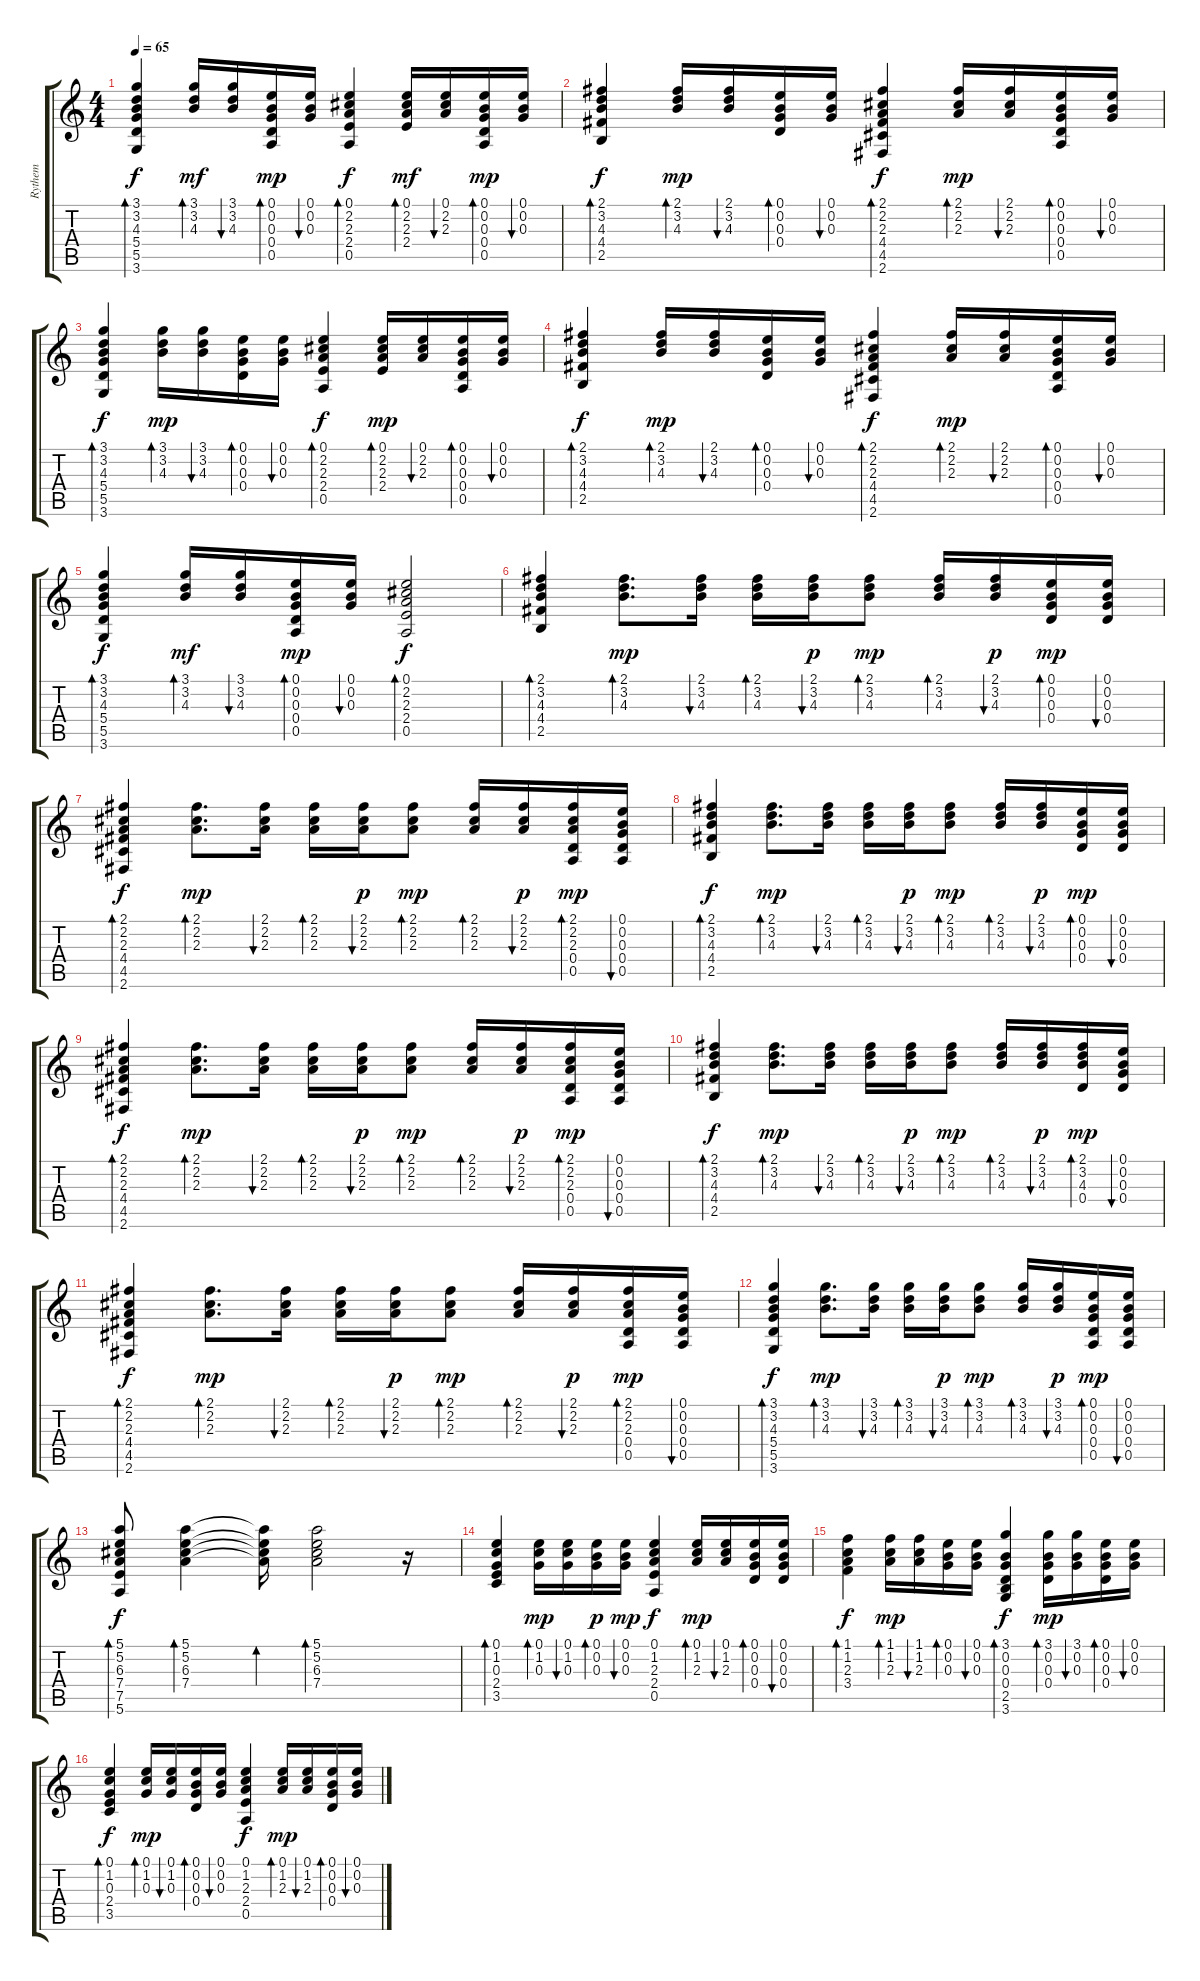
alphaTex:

\track ("Rythem" "Rythem") {instrument acousticguitarsteel}
\staff {score tabs}
\tuning (E4 B3 G3 D3 A2 E2) {hide}
\ts (4 4)
\tempo 65
\clef g2
\ks c
(3.1 3.2 4.3 5.4 5.5 3.6).4{bd 30 dy f} (3.1 3.2 4.3).16{bd 30 dy mf} (3.1 3.2 4.3).16{bu 60} (0.1 0.2 0.3 0.4 0.5).16{bd 30 dy mp} (0.1 0.2 0.3).16{bu 60} (0.1 2.2 2.3 2.4 0.5).4{bd 60 dy f} (0.1 2.2 2.3 2.4).16{bd 30 dy mf} (0.1 2.2 2.3).16{bu 60} (0.1 0.2 0.3 0.4 0.5).16{bd 30 dy mp} (0.1 0.2 0.3).16{bu 60} |
(2.1 3.2 4.3 4.4 2.5).4{bd 30 dy f} (2.1 3.2 4.3).16{bd 30 dy mp} (2.1 3.2 4.3).16{bu 60} (0.1 0.2 0.3 0.4).16{bd 30} (0.1 0.2 0.3).16{bu 60} (2.1 2.2 2.3 4.4 4.5 2.6).4{bd 30 dy f} (2.1 2.2 2.3).16{bd 30 dy mp} (2.1 2.2 2.3).16{bu 30} (0.1 0.2 0.3 0.4 0.5).16{bd 30} (0.1 0.2 0.3).16{bu 60} |
(3.1 3.2 4.3 5.4 5.5 3.6).4{bd 60 dy f} (3.1 3.2 4.3).16{bd 30 dy mp} (3.1 3.2 4.3).16{bu 60} (0.1 0.2 0.3 0.4).16{bd 30} (0.1 0.2 0.3).16{bu 60} (0.1 2.2 2.3 2.4 0.5).4{bd 60 dy f} (0.1 2.2 2.3 2.4).16{bd 30 dy mp} (0.1 2.2 2.3).16{bu 60} (0.1 0.2 0.3 0.4 0.5).16{bd 30} (0.1 0.2 0.3).16{bu 60} |
(2.1 3.2 4.3 4.4 2.5).4{bd 30 dy f} (2.1 3.2 4.3).16{bd 30 dy mp} (2.1 3.2 4.3).16{bu 60} (0.1 0.2 0.3 0.4).16{bd 30} (0.1 0.2 0.3).16{bu 60} (2.1 2.2 2.3 4.4 4.5 2.6).4{bd 30 dy f} (2.1 2.2 2.3).16{bd 30 dy mp} (2.1 2.2 2.3).16{bu 30} (0.1 0.2 0.3 0.4 0.5).16{bd 30} (0.1 0.2 0.3).16{bu 60} |
(3.1 3.2 4.3 5.4 5.5 3.6).4{bd 60 dy f} (3.1 3.2 4.3).16{bd 30 dy mf} (3.1 3.2 4.3).16{bu 60} (0.1 0.2 0.3 0.4 0.5).16{bd 30 dy mp} (0.1 0.2 0.3).16{bu 60} (0.1 2.2 2.3 2.4 0.5).2{bd 60 dy f} |
(2.1 3.2 4.3 4.4 2.5).4{bd 30} (2.1 3.2 4.3).8{d bd 30 dy mp} (2.1 3.2 4.3).16{bu 60} (2.1 3.2 4.3).16{bd 30} (2.1 3.2 4.3).16{bu 60 dy p} (2.1 3.2 4.3).8{bd 30 dy mp} (2.1 3.2 4.3).16{bd 30} (2.1 3.2 4.3).16{bu 60 dy p} (0.1 0.2 0.3 0.4).16{bd 30 dy mp} (0.1 0.2 0.3 0.4).16{bu 60} |
(2.1 2.2 2.3 4.4 4.5 2.6).4{bd 30 dy f} (2.1 2.2 2.3).8{d bd 30 dy mp} (2.1 2.2 2.3).16{bu 60} (2.1 2.2 2.3).16{bd 30} (2.1 2.2 2.3).16{bu 60 dy p} (2.1 2.2 2.3).8{bd 30 dy mp} (2.1 2.2 2.3).16{bd 30} (2.1 2.2 2.3).16{bu 60 dy p} (2.1 2.2 2.3 0.4 0.5).16{bd 30 dy mp} (0.1 0.2 0.3 0.4 0.5).16{bu 60} |
(2.1 3.2 4.3 4.4 2.5).4{bd 30 dy f} (2.1 3.2 4.3).8{d bd 30 dy mp} (2.1 3.2 4.3).16{bu 60} (2.1 3.2 4.3).16{bd 30} (2.1 3.2 4.3).16{bu 60 dy p} (2.1 3.2 4.3).8{bd 30 dy mp} (2.1 3.2 4.3).16{bd 30} (2.1 3.2 4.3).16{bu 60 dy p} (0.1 0.2 0.3 0.4).16{bd 30 dy mp} (0.1 0.2 0.3 0.4).16{bu 60} |
(2.1 2.2 2.3 4.4 4.5 2.6).4{bd 30 dy f} (2.1 2.2 2.3).8{d bd 30 dy mp} (2.1 2.2 2.3).16{bu 60} (2.1 2.2 2.3).16{bd 30} (2.1 2.2 2.3).16{bu 60 dy p} (2.1 2.2 2.3).8{bd 30 dy mp} (2.1 2.2 2.3).16{bd 30} (2.1 2.2 2.3).16{bu 60 dy p} (2.1 2.2 2.3 0.4 0.5).16{bd 30 dy mp} (0.1 0.2 0.3 0.4 0.5).16{bu 60} |
(2.1 3.2 4.3 4.4 2.5).4{bd 120 dy f} (2.1 3.2 4.3).8{d bd 30 dy mp} (2.1 3.2 4.3).16{bu 60} (2.1 3.2 4.3).16{bd 30} (2.1 3.2 4.3).16{bu 60 dy p} (2.1 3.2 4.3).8{bd 30 dy mp} (2.1 3.2 4.3).16{bd 30} (2.1 3.2 4.3).16{bu 60 dy p} (2.1 3.2 4.3 0.4).16{bd 30 dy mp} (0.1 0.2 0.3 0.4).16{bu 60} |
(2.1 2.2 2.3 4.4 4.5 2.6).4{bd 30 dy f} (2.1 2.2 2.3).8{d bd 30 dy mp} (2.1 2.2 2.3).16{bu 60} (2.1 2.2 2.3).16{bd 30} (2.1 2.2 2.3).16{bu 60 dy p} (2.1 2.2 2.3).8{bd 30 dy mp} (2.1 2.2 2.3).16{bd 30} (2.1 2.2 2.3).16{bu 60 dy p} (2.1 2.2 2.3 0.4 0.5).16{bd 30 dy mp} (0.1 0.2 0.3 0.4 0.5).16{bu 60} |
(3.1 3.2 4.3 5.4 5.5 3.6).4{bd 30 dy f} (3.1 3.2 4.3).8{d bd 30 dy mp} (3.1 3.2 4.3).16{bu 60} (3.1 3.2 4.3).16{bd 30} (3.1 3.2 4.3).16{bu 60 dy p} (3.1 3.2 4.3).8{bd 30 dy mp} (3.1 3.2 4.3).16{bd 30} (3.1 3.2 4.3).16{bu 60 dy p} (0.1 0.2 0.3 0.4 0.5).16{bd 30 dy mp} (0.1 0.2 0.3 0.4 0.5).16{bu 60} |
(5.1 5.2 6.3 7.4 7.5 5.6).8{bd 30 dy f} (5.1 5.2 6.3 7.4).4{bd 30} (5.1{t} 5.2{t} 6.3{t} 7.4{t}).16{bd 120} (5.1 5.2 6.3 7.4).2{bd 120} r.16 |
(0.1 1.2 0.3 2.4 3.5).4{bd 120} (0.1 1.2 0.3).16{bd 30 dy mp} (0.1 1.2 0.3).16{bu 60} (0.1 0.2 0.3).16{bd 30 dy p} (0.1 0.2 0.3).16{bu 60 dy mp} (0.1 1.2 2.3 2.4 0.5).4{dy f} (0.1 1.2 2.3).16{bd 30 dy mp} (0.1 1.2 2.3).16{bu 60} (0.1 0.2 0.3 0.4).16{bd 30} (0.1 0.2 0.3 0.4).16{bu 60} |
(1.1 1.2 2.3 3.4).4{bd 60 dy f} (1.1 1.2 2.3).16{bd 30 dy mp} (1.1 1.2 2.3).16{bu 60} (0.1 0.2 0.3).16{bd 30} (0.1 0.2 0.3).16{bu 60} (3.1 0.2 0.3 0.4 2.5 3.6).4{bd 60 dy f} (3.1 0.2 0.3 0.4).16{bd 30 dy mp} (3.1 0.2 0.3).16{bu 60} (0.1 0.2 0.3 0.4).16{bd 30} (0.1 0.2 0.3).16{bu 60} |
(0.1 1.2 0.3 2.4 3.5).4{bd 120 dy f} (0.1 1.2 0.3).16{bd 30 dy mp} (0.1 1.2 0.3).16{bu 60} (0.1 0.2 0.3 0.4).16{bd 30} (0.1 0.2 0.3).16{bu 60} (0.1 1.2 2.3 2.4 0.5).4{dy f} (0.1 1.2 2.3).16{bd 30 dy mp} (0.1 1.2 2.3).16{bu 60} (0.1 0.2 0.3 0.4).16{bd 30} (0.1 0.2 0.3).16{bu 60}
